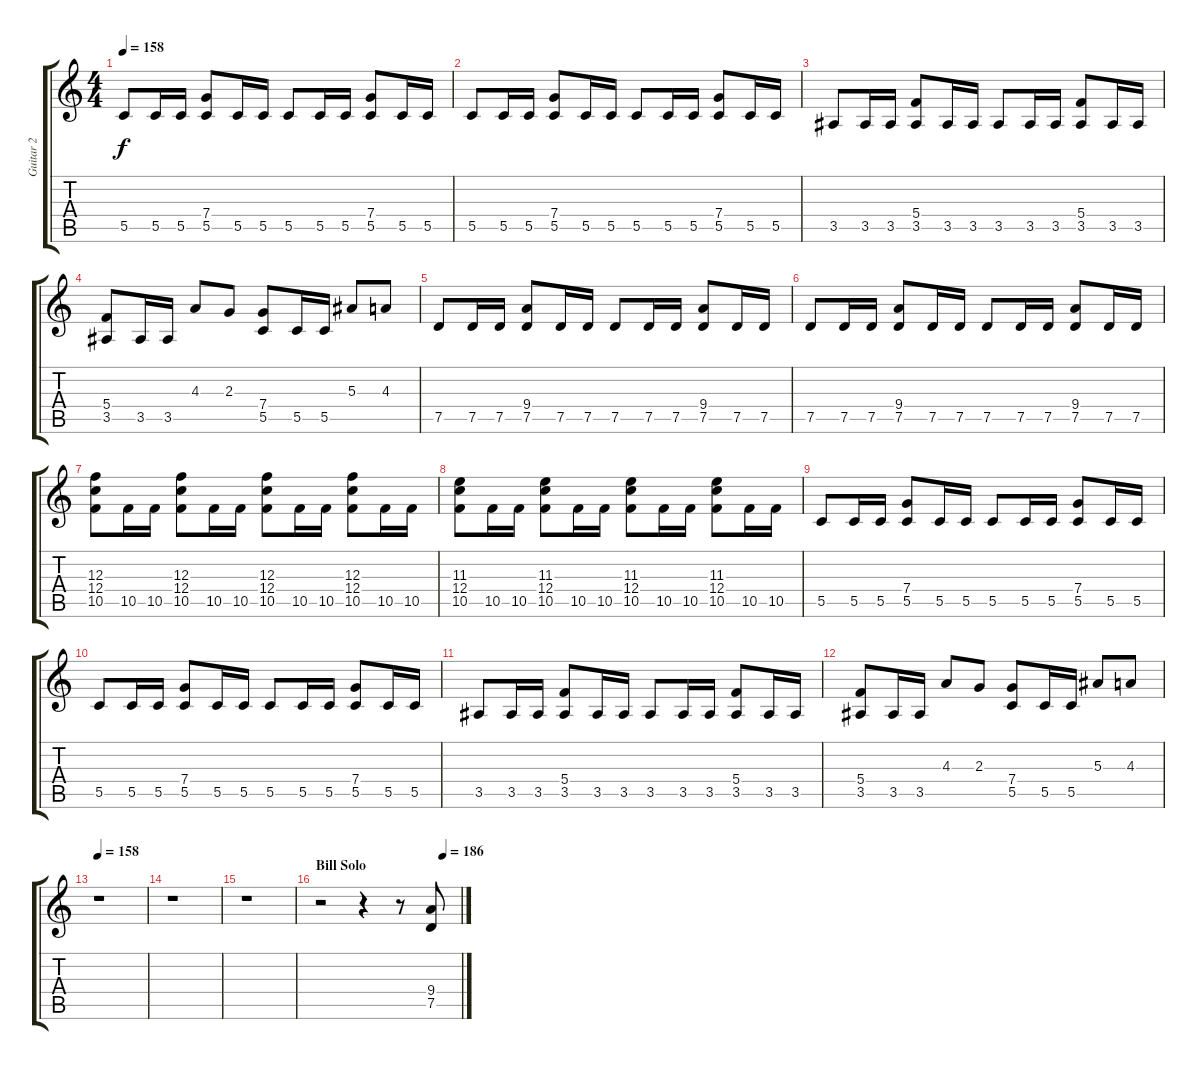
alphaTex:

\track ("Guitar 2" "Guitar 2") {instrument distortionguitar}
\staff {score tabs}
\tuning (D4 A3 F3 C3 G2 D2) {hide}
\ts (4 4)
\tempo 158
\clef g2
\ks c
5.5.8{dy f} 5.5.16 5.5.16 (7.4 5.5).8 5.5.16 5.5.16 5.5.8 5.5.16 5.5.16 (7.4 5.5).8 5.5.16 5.5.16 |
5.5.8 5.5.16 5.5.16 (7.4 5.5).8 5.5.16 5.5.16 5.5.8 5.5.16 5.5.16 (7.4 5.5).8 5.5.16 5.5.16 |
3.5.8 3.5.16 3.5.16 (5.4 3.5).8 3.5.16 3.5.16 3.5.8 3.5.16 3.5.16 (5.4 3.5).8 3.5.16 3.5.16 |
(5.4 3.5).8 3.5.16 3.5.16 4.3.8 2.3.8 (7.4 5.5).8 5.5.16 5.5.16 5.3.8 4.3.8 |
7.5.8 7.5.16 7.5.16 (9.4 7.5).8 7.5.16 7.5.16 7.5.8 7.5.16 7.5.16 (9.4 7.5).8 7.5.16 7.5.16 |
7.5.8 7.5.16 7.5.16 (9.4 7.5).8 7.5.16 7.5.16 7.5.8 7.5.16 7.5.16 (9.4 7.5).8 7.5.16 7.5.16 |
(12.3 12.4 10.5).8 10.5.16 10.5.16 (12.3 12.4 10.5).8 10.5.16 10.5.16 (12.3 12.4 10.5).8 10.5.16 10.5.16 (12.3 12.4 10.5).8 10.5.16 10.5.16 |
(11.3 12.4 10.5).8 10.5.16 10.5.16 (11.3 12.4 10.5).8 10.5.16 10.5.16 (11.3 12.4 10.5).8 10.5.16 10.5.16 (11.3 12.4 10.5).8 10.5.16 10.5.16 |
5.5.8 5.5.16 5.5.16 (7.4 5.5).8 5.5.16 5.5.16 5.5.8 5.5.16 5.5.16 (7.4 5.5).8 5.5.16 5.5.16 |
5.5.8 5.5.16 5.5.16 (7.4 5.5).8 5.5.16 5.5.16 5.5.8 5.5.16 5.5.16 (7.4 5.5).8 5.5.16 5.5.16 |
3.5.8 3.5.16 3.5.16 (5.4 3.5).8 3.5.16 3.5.16 3.5.8 3.5.16 3.5.16 (5.4 3.5).8 3.5.16 3.5.16 |
(5.4 3.5).8 3.5.16 3.5.16 4.3.8 2.3.8 (7.4 5.5).8 5.5.16 5.5.16 5.3.8 4.3.8 |
\tempo 158
r.1 |
r.1 |
r.1 |
\section ("" "Bill Solo")
\tempo (186 0.875)
r.2 r.4 r.8 (9.4 7.5).8
